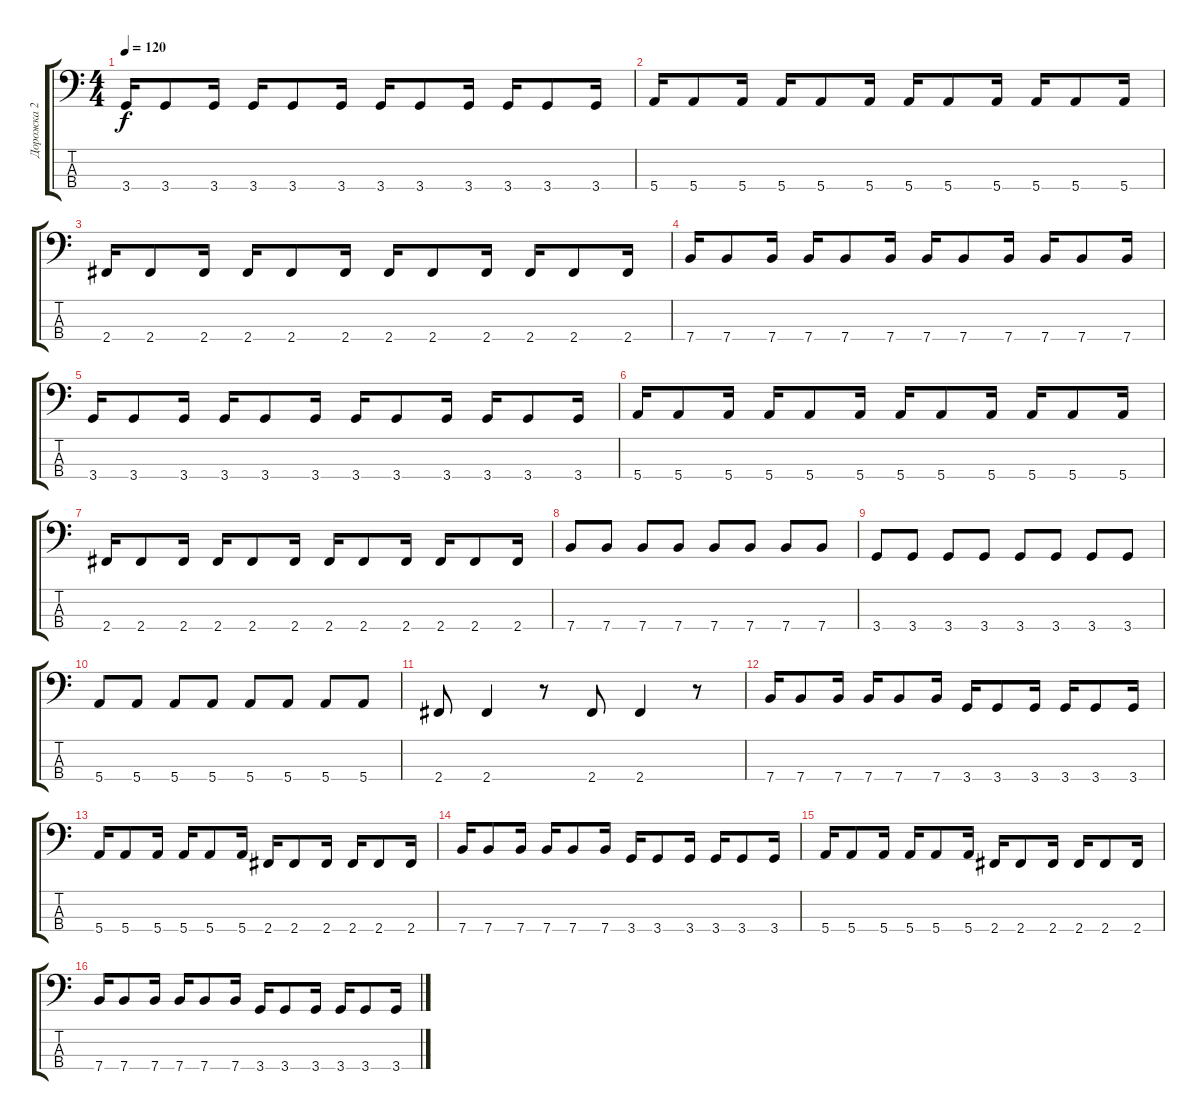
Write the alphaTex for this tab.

\track ("Дорожка 2" "Дорожка 2") {instrument electricbassfinger}
\staff {score tabs}
\tuning (G2 D2 A1 E1) {hide}
\ts (4 4)
\tempo 120
\clef f4
\ks c
3.4.16{dy f} 3.4.8 3.4.16 3.4.16 3.4.8 3.4.16 3.4.16 3.4.8 3.4.16 3.4.16 3.4.8 3.4.16 |
5.4.16 5.4.8 5.4.16 5.4.16 5.4.8 5.4.16 5.4.16 5.4.8 5.4.16 5.4.16 5.4.8 5.4.16 |
2.4.16 2.4.8 2.4.16 2.4.16 2.4.8 2.4.16 2.4.16 2.4.8 2.4.16 2.4.16 2.4.8 2.4.16 |
7.4.16 7.4.8 7.4.16 7.4.16 7.4.8 7.4.16 7.4.16 7.4.8 7.4.16 7.4.16 7.4.8 7.4.16 |
3.4.16 3.4.8 3.4.16 3.4.16 3.4.8 3.4.16 3.4.16 3.4.8 3.4.16 3.4.16 3.4.8 3.4.16 |
5.4.16 5.4.8 5.4.16 5.4.16 5.4.8 5.4.16 5.4.16 5.4.8 5.4.16 5.4.16 5.4.8 5.4.16 |
2.4.16 2.4.8 2.4.16 2.4.16 2.4.8 2.4.16 2.4.16 2.4.8 2.4.16 2.4.16 2.4.8 2.4.16 |
7.4.8 7.4.8 7.4.8 7.4.8 7.4.8 7.4.8 7.4.8 7.4.8 |
3.4.8 3.4.8 3.4.8 3.4.8 3.4.8 3.4.8 3.4.8 3.4.8 |
5.4.8 5.4.8 5.4.8 5.4.8 5.4.8 5.4.8 5.4.8 5.4.8 |
2.4.8 2.4.4 r.8 2.4.8 2.4.4 r.8 |
7.4.16 7.4.8 7.4.16 7.4.16 7.4.8 7.4.16 3.4.16 3.4.8 3.4.16 3.4.16 3.4.8 3.4.16 |
5.4.16 5.4.8 5.4.16 5.4.16 5.4.8 5.4.16 2.4.16 2.4.8 2.4.16 2.4.16 2.4.8 2.4.16 |
7.4.16 7.4.8 7.4.16 7.4.16 7.4.8 7.4.16 3.4.16 3.4.8 3.4.16 3.4.16 3.4.8 3.4.16 |
5.4.16 5.4.8 5.4.16 5.4.16 5.4.8 5.4.16 2.4.16 2.4.8 2.4.16 2.4.16 2.4.8 2.4.16 |
7.4.16 7.4.8 7.4.16 7.4.16 7.4.8 7.4.16 3.4.16 3.4.8 3.4.16 3.4.16 3.4.8 3.4.16
